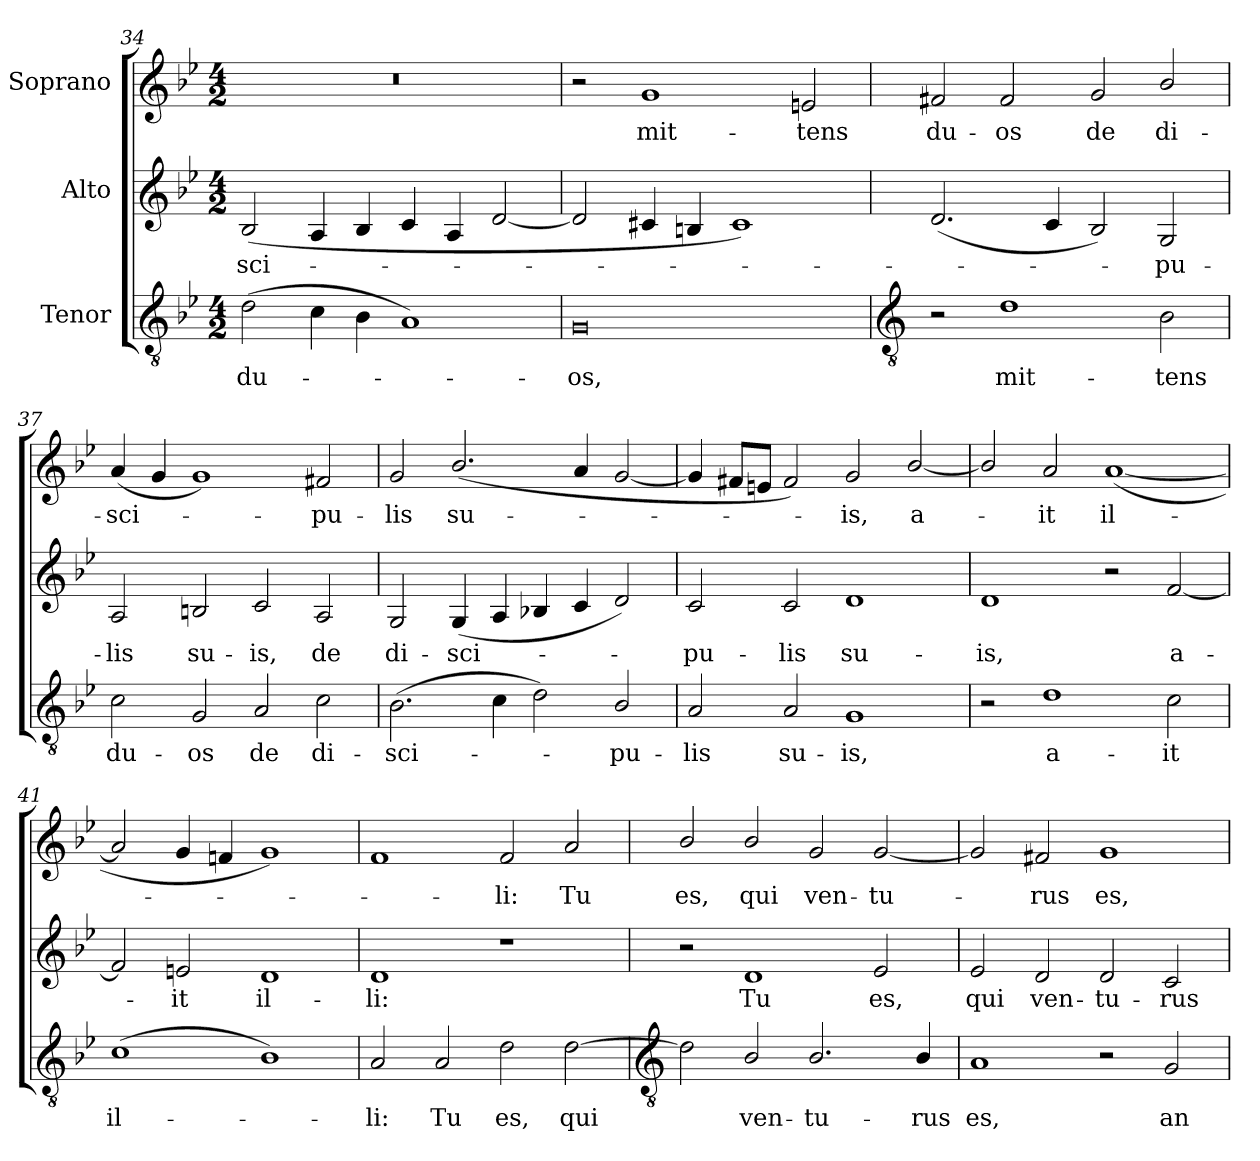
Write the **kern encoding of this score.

**kern	**text	**kern	**text	**kern	**text
*part3	*part3	*part2	*part2	*part1	*part1
*staff3	*staff3	*staff2	*staff2	*staff1	*staff1
*I"Tenor	*	*I"Alto	*	*I"Soprano	*
*clefGv2	*	*clefG2	*	*clefG2	*
*k[b-e-]	*	*k[b-e-]	*	*k[b-e-]	*
*B-:	*	*B-:	*	*B-:	*
*M4/2	*	*M4/2	*	*M4/2	*
=34	=34	=34	=34	=34	=34
!	!LO:LY:b	!	!LO:LY:b	!	!
(>2d	du-	(<2B-	-sci-	0r	.
4c	.	4A	.	.	.
4B-	.	4B-	.	.	.
1A/)	.	4c	.	.	.
.	.	4A	.	.	.
.	.	[2d	.	.	.
=35	=35	=35	=35	=35	=35
!	!LO:LY:b	!	!	!	!
0G	os,	2d]	.	2r	.
!	!	!	!	!	!LO:LY:b
.	.	4c#X	.	1g	mit-
.	.	4Bn	.	.	.
.	.	1c#)	.	.	.
!	!	!	!	!	!LO:LY:b
.	.	.	.	2en	-tens
!!LO:LB:g=z
=36	=36	=36	=36	=36	=36
*clefGv2	*	*	*	*	*
!	!	!	!	!	!LO:LY:b
2r	.	(<2.d	.	2f#X	du-
!	!LO:LY:b	!	!	!	!LO:LY:b
1d	mit-	.	.	2f#	-os
.	.	4c	.	.	.
!	!	!	!	!	!LO:LY:b
.	.	2B-)	.	2g	de
!	!LO:LY:b	!	!LO:LY:b	!	!LO:LY:b
2B-	-tens	2G	pu-	2b-/	di-
=37	=37	=37	=37	=37	=37
!	!LO:LY:b	!	!LO:LY:b	!	!LO:LY:b
2c	du-	2A	-lis	(<4a	-sci-
.	.	.	.	4g	.
!	!LO:LY:b	!	!LO:LY:b	!	!
2G	-os	2Bn	su-	1g)	.
!	!LO:LY:b	!	!LO:LY:b	!	!
2A	de	2c	-is,	.	.
!	!LO:LY:b	!	!LO:LY:b	!	!LO:LY:b
2c	di-	2A	de	2f#X	pu-
=38	=38	=38	=38	=38	=38
!	!LO:LY:b	!	!LO:LY:b	!	!LO:LY:b
(>2.B-	-sci-	2G	di-	2g	-lis
!	!	!	!LO:LY:b	!	!LO:LY:b
.	.	(<4G	-sci-	(<2.b-/	su-
4c	.	4A	.	.	.
2d)	.	4B-X	.	.	.
.	.	4c	.	4a/	.
!	!LO:LY:b	!	!	!	!
2B-/	pu-	2d)	.	[2g	.
=39	=39	=39	=39	=39	=39
!	!LO:LY:b	!	!LO:LY:b	!	!
2A/	-lis	2c	pu-	4g]	.
.	.	.	.	8f#XL	.
.	.	.	.	8enJ	.
!	!LO:LY:b	!	!LO:LY:b	!	!
2A/	su-	2c	-lis	2f#)	.
!	!LO:LY:b	!	!LO:LY:b	!	!LO:LY:b
1G	-is,	1d	su-	2g	is,
!	!	!	!	!	!LO:LY:b
.	.	.	.	[2b-/	a-
=40	=40	=40	=40	=40	=40
!	!	!	!LO:LY:b	!	!
2r	.	1d	-is,	2b-/]	.
!	!LO:LY:b	!	!	!	!LO:LY:b
1d	a-	.	.	2a/	it
!	!	!	!	!	!LO:LY:b
.	.	2r	.	(<[1a/	il-
!	!LO:LY:b	!	!LO:LY:b	!	!
2c	-it	[2f	a-	.	.
=41	=41	=41	=41	=41	=41
!	!LO:LY:b	!	!	!	!
(>1c	il-	2f]	.	2a/]	.
!	!	!	!LO:LY:b	!	!
.	.	2en	it	4g	.
.	.	.	.	4fn	.
!	!	!	!LO:LY:b	!	!
1B-)	.	1d	il-	1g)	.
=42	=42	=42	=42	=42	=42
!	!LO:LY:b	!	!LO:LY:b	!	!
2A	li:	1d	-li:	1f	.
!	!LO:LY:b	!	!	!	!
2A	Tu	.	.	.	.
!	!LO:LY:b	!	!	!	!LO:LY:b
2d	es,	1r	.	2f	li:
!	!LO:LY:b	!	!	!	!LO:LY:b
[2d	qui	.	.	2a	Tu
!!LO:LB:g=z
=43	=43	=43	=43	=43	=43
*clefGv2	*	*	*	*	*
!	!	!	!	!	!LO:LY:b
2d]	.	2r	.	2b-/	es,
!	!LO:LY:b	!	!LO:LY:b	!	!LO:LY:b
2B-/	ven-	1d	Tu	2b-/	qui
!	!LO:LY:b	!	!	!	!LO:LY:b
2.B-/	-tu-	.	.	2g	ven-
!	!	!	!LO:LY:b	!	!LO:LY:b
.	.	2e-	es,	[2g	-tu-
!	!LO:LY:b	!	!	!	!
4B-/	-rus	.	.	.	.
=44	=44	=44	=44	=44	=44
!	!LO:LY:b	!	!LO:LY:b	!	!
1A	es,	2e-	qui	2g]	.
!	!	!	!LO:LY:b	!	!LO:LY:b
.	.	2d	ven-	2f#X	rus
!	!	!	!LO:LY:b	!	!LO:LY:b
2r	.	2d	-tu-	1g	es,
!	!LO:LY:b	!	!LO:LY:b	!	!
2G	an	2c	-rus	.	.
=	=	=	=	=	=
*-	*-	*-	*-	*-	*-
